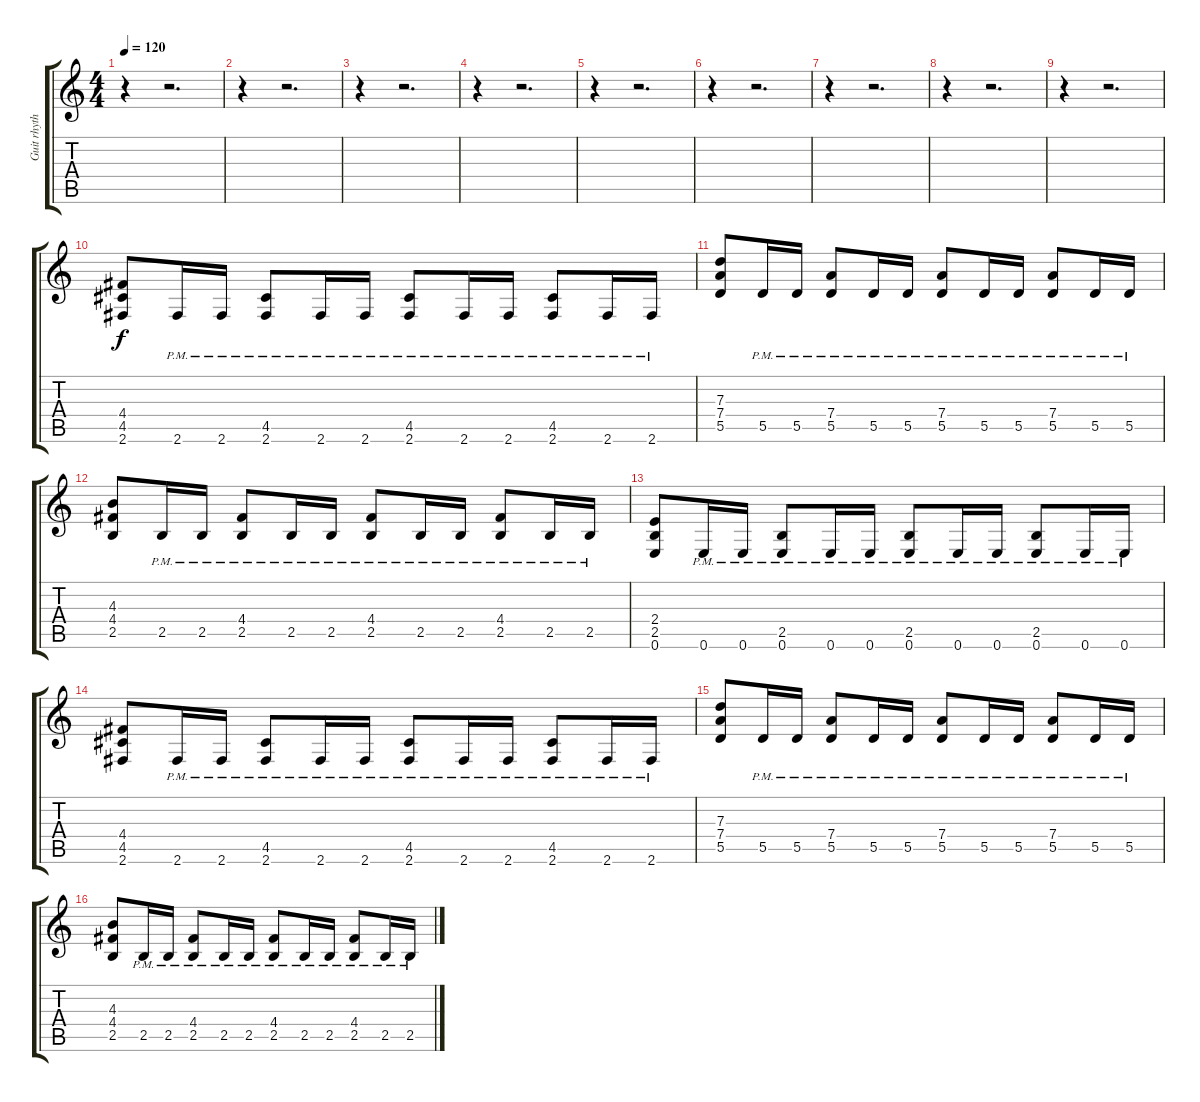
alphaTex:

\track ("Guit rhythm" "Guit rhyth") {instrument distortionguitar}
\staff {score tabs}
\tuning (E4 B3 G3 D3 A2 E2) {hide}
\ts (4 4)
\tempo 120
\clef g2
\ks c
r.4{dy f} r.2{d} |
r.4 r.2{d} |
r.4 r.2{d} |
r.4 r.2{d} |
r.4 r.2{d} |
r.4 r.2{d} |
r.4 r.2{d} |
r.4 r.2{d} |
r.4 r.2{d} |
(4.4 4.5 2.6).8 2.6{pm}.16 2.6{pm}.16 (4.5{pm} 2.6{pm}).8 2.6{pm}.16 2.6{pm}.16 (4.5{pm} 2.6{pm}).8 2.6{pm}.16 2.6{pm}.16 (4.5{pm} 2.6{pm}).8 2.6{pm}.16 2.6{pm}.16 |
(7.3 7.4 5.5).8 5.5{pm}.16 5.5{pm}.16 (7.4{pm} 5.5{pm}).8 5.5{pm}.16 5.5{pm}.16 (7.4{pm} 5.5{pm}).8 5.5{pm}.16 5.5{pm}.16 (7.4{pm} 5.5{pm}).8 5.5{pm}.16 5.5{pm}.16 |
(4.3 4.4 2.5).8 2.5{pm}.16 2.5{pm}.16 (4.4{pm} 2.5{pm}).8 2.5{pm}.16 2.5{pm}.16 (4.4{pm} 2.5{pm}).8 2.5{pm}.16 2.5{pm}.16 (4.4{pm} 2.5{pm}).8 2.5{pm}.16 2.5{pm}.16 |
(2.4 2.5 0.6).8 0.6{pm}.16 0.6{pm}.16 (2.5{pm} 0.6{pm}).8 0.6{pm}.16 0.6{pm}.16 (2.5{pm} 0.6{pm}).8 0.6{pm}.16 0.6{pm}.16 (2.5{pm} 0.6{pm}).8 0.6{pm}.16 0.6{pm}.16 |
(4.4 4.5 2.6).8 2.6{pm}.16 2.6{pm}.16 (4.5{pm} 2.6{pm}).8 2.6{pm}.16 2.6{pm}.16 (4.5{pm} 2.6{pm}).8 2.6{pm}.16 2.6{pm}.16 (4.5{pm} 2.6{pm}).8 2.6{pm}.16 2.6{pm}.16 |
(7.3 7.4 5.5).8 5.5{pm}.16 5.5{pm}.16 (7.4{pm} 5.5{pm}).8 5.5{pm}.16 5.5{pm}.16 (7.4{pm} 5.5{pm}).8 5.5{pm}.16 5.5{pm}.16 (7.4{pm} 5.5{pm}).8 5.5{pm}.16 5.5{pm}.16 |
(4.3 4.4 2.5).8 2.5{pm}.16 2.5{pm}.16 (4.4{pm} 2.5{pm}).8 2.5{pm}.16 2.5{pm}.16 (4.4{pm} 2.5{pm}).8 2.5{pm}.16 2.5{pm}.16 (4.4{pm} 2.5{pm}).8 2.5{pm}.16 2.5{pm}.16
